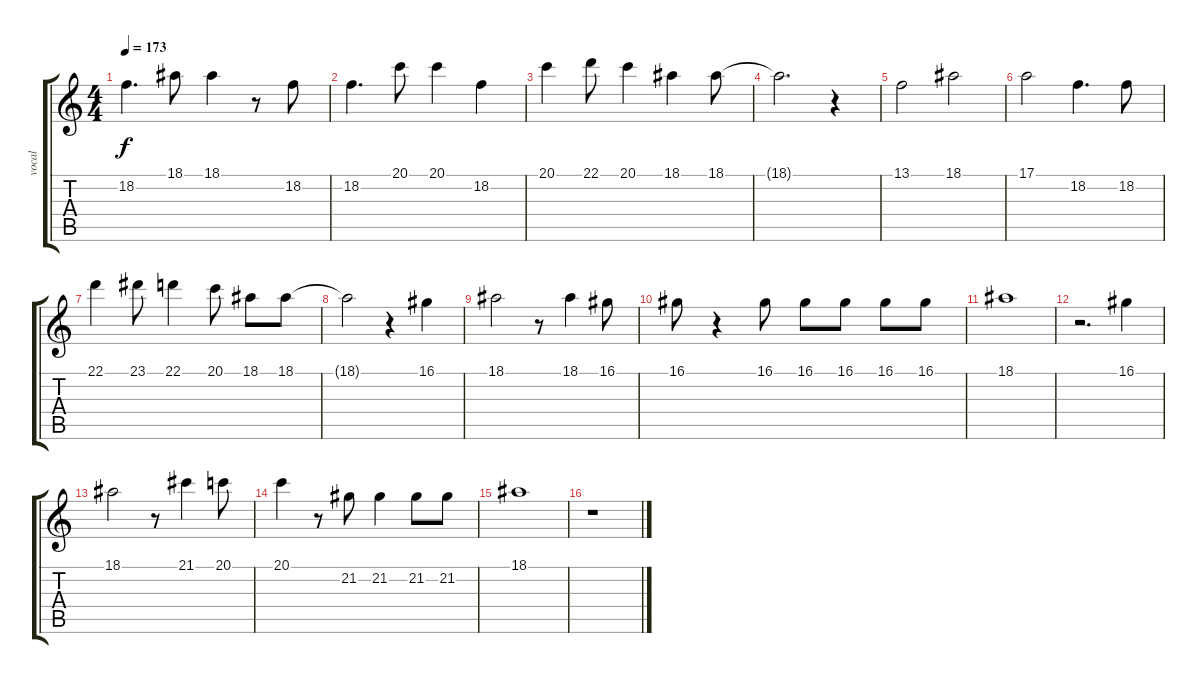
\track ("vocal" "vocal") {instrument lead1square}
\staff {score tabs}
\tuning (E4 B3 G3 D3 A2 E2) {hide}
\ts (4 4)
\tempo 173
\clef g2
\ks c
18.2.4{d dy f} 18.1.8 18.1.4 r.8 18.2.8 |
18.2.4{d} 20.1.8 20.1.4 18.2.4 |
20.1.4 22.1.8 20.1.4 18.1.4 18.1.8 |
18.1{t}.2{d} r.4 |
13.1.2 18.1.2 |
17.1.2 18.2.4{d} 18.2.8 |
22.1.4 23.1.8 22.1.4 20.1.8 18.1.8 18.1.8 |
18.1{t}.2 r.4 16.1.4 |
18.1.2 r.8 18.1.4 16.1.8 |
16.1.8 r.4 16.1.8 16.1.8 16.1.8 16.1.8 16.1.8 |
18.1.1 |
r.2{d} 16.1.4 |
18.1.2 r.8 21.1.4 20.1.8 |
20.1.4 r.8 21.2.8 21.2.4 21.2.8 21.2.8 |
18.1.1 |
r.1
